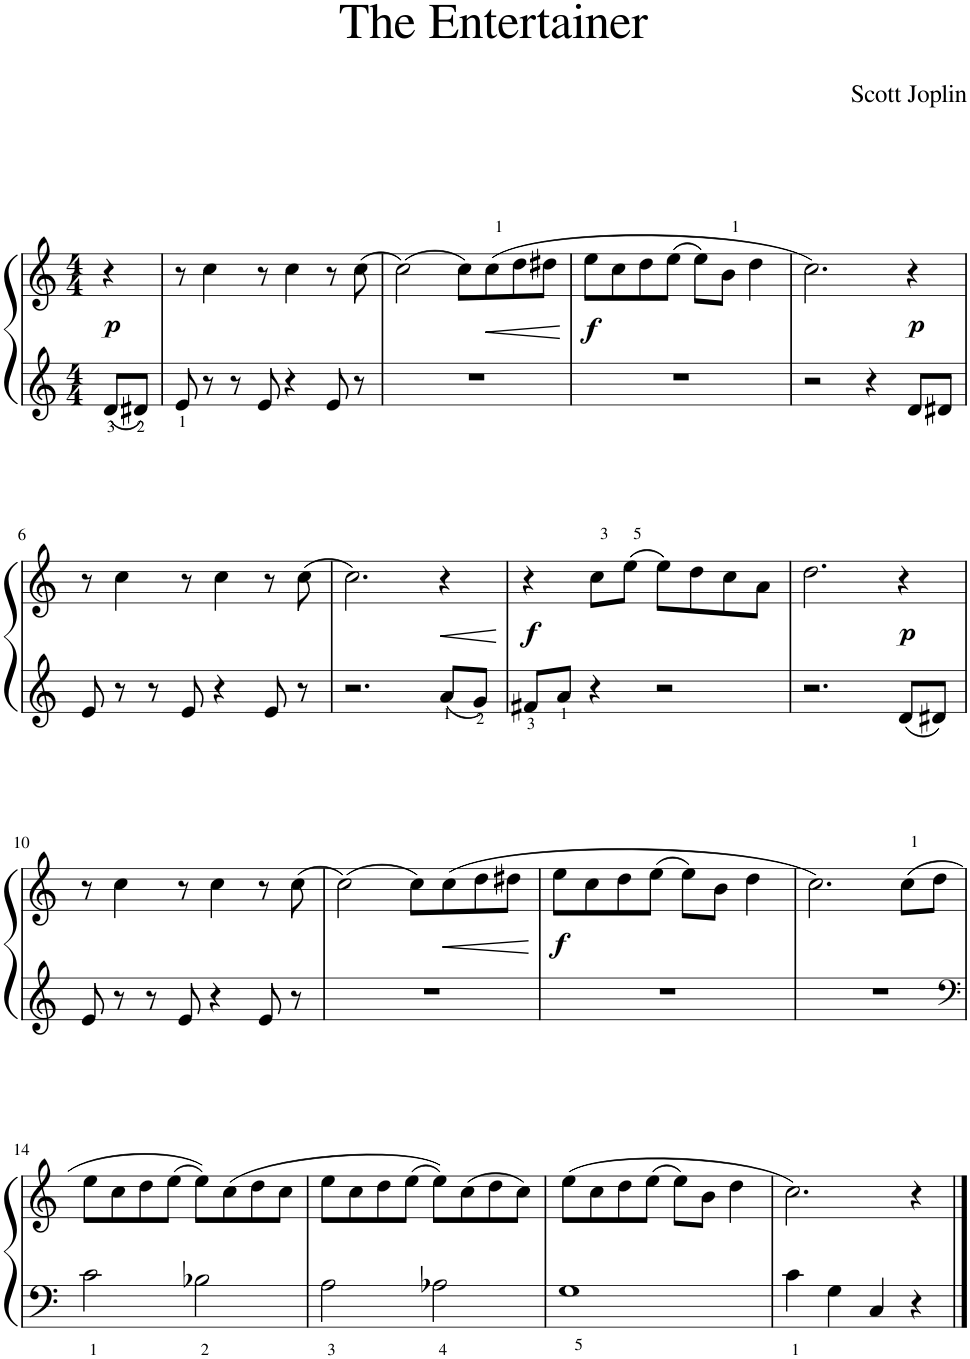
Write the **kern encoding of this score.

**kern	**kern	**dynam
*part1	*part1	*part1
*staff2	*staff1	*staff1/2
*I"Piano	*	*
*I'Pno.	*	*
*clefG2	*clefG2	*
*k[]	*k[]	*
*M4/4	*M4/4	*
=1	=1	=1
!	!	!LO:DY:b
8d/L	4r	p
8d#X/J	.	.
=2	=2	=2
8e/	8r	.
8r	4cc\	.
8r	.	.
8e/	8r	.
4r	4cc\	.
8e/	8r	.
8r	(8cc\	.
=3	=3	=3
1r	(2cc\)	.
.	8cc\L)	.
!	!	!LO:HP:b
.	(8cc\	<
.	8dd\	.
.	8dd#X\J	.
.	.	[
=4	=4	=4
!	!	!LO:DY:b
1r	8ee\L	f
.	8cc\	.
.	8dd\	.
.	(8ee\J	.
.	8ee\L)	.
.	8b\J	.
.	4dd\	.
=5	=5	=5
2r	2.cc\)	.
4r	.	.
!	!	!LO:DY:b
8d/L	4r	p
8d#X/J	.	.
!!LO:LB:g=z
=6	=6	=6
8e/	8r	.
8r	4cc\	.
8r	.	.
8e/	8r	.
4r	4cc\	.
8e/	8r	.
8r	(8cc\	.
=7	=7	=7
2.r	2.cc\)	.
!	!	!LO:HP:b
8a/L	4r	<
8g/J	.	.
.	.	[
=8	=8	=8
!	!	!LO:DY:b
8f#X/L	4r	f
8a/J	.	.
4r	8cc\L	.
.	(8ee\J	.
2r	8ee\L)	.
.	8dd\	.
.	8cc\	.
.	8a\J	.
=9	=9	=9
2.r	2.dd\	.
!	!	!LO:DY:b
8d/L	4r	p
8d#X/J	.	.
!!LO:LB:g=z
=10	=10	=10
8e/	8r	.
8r	4cc\	.
8r	.	.
8e/	8r	.
4r	4cc\	.
8e/	8r	.
8r	(8cc\	.
=11	=11	=11
1r	(2cc\)	.
.	8cc\L)	.
!	!	!LO:HP:b
.	(8cc\	<
.	8dd\	.
.	8dd#X\J	.
.	.	[
=12	=12	=12
!	!	!LO:DY:b
1r	8ee\L	f
.	8cc\	.
.	8dd\	.
.	(8ee\J	.
.	8ee\L)	.
.	8b\J	.
.	4dd\	.
=13	=13	=13
1r	2.cc\)	.
.	(8cc\L	.
.	8dd\J	.
!!LO:LB:g=z
=14	=14	=14
*clefF4	*	*
2c<\	8ee\L	.
.	8cc\	.
.	8dd\	.
.	(8ee\J	.
2B-X<\	8ee\L))	.
.	(8cc\	.
.	8dd\	.
.	8cc\J	.
=15	=15	=15
2A<\	8ee\L	.
.	8cc\	.
.	8dd\	.
.	(8ee\J	.
2A-X<\	8ee\L))	.
.	(8cc\	.
.	8dd\	.
.	8cc\J)	.
=16	=16	=16
1G<	(8ee\L	.
.	8cc\	.
.	8dd\	.
.	(8ee\J	.
.	8ee\L)	.
.	8b\J	.
.	4dd\	.
=17	=17	=17
4c<\	2.cc\)	.
4G\	.	.
4C/	.	.
4r	4r	.
==	==	==
*-	*-	*-
